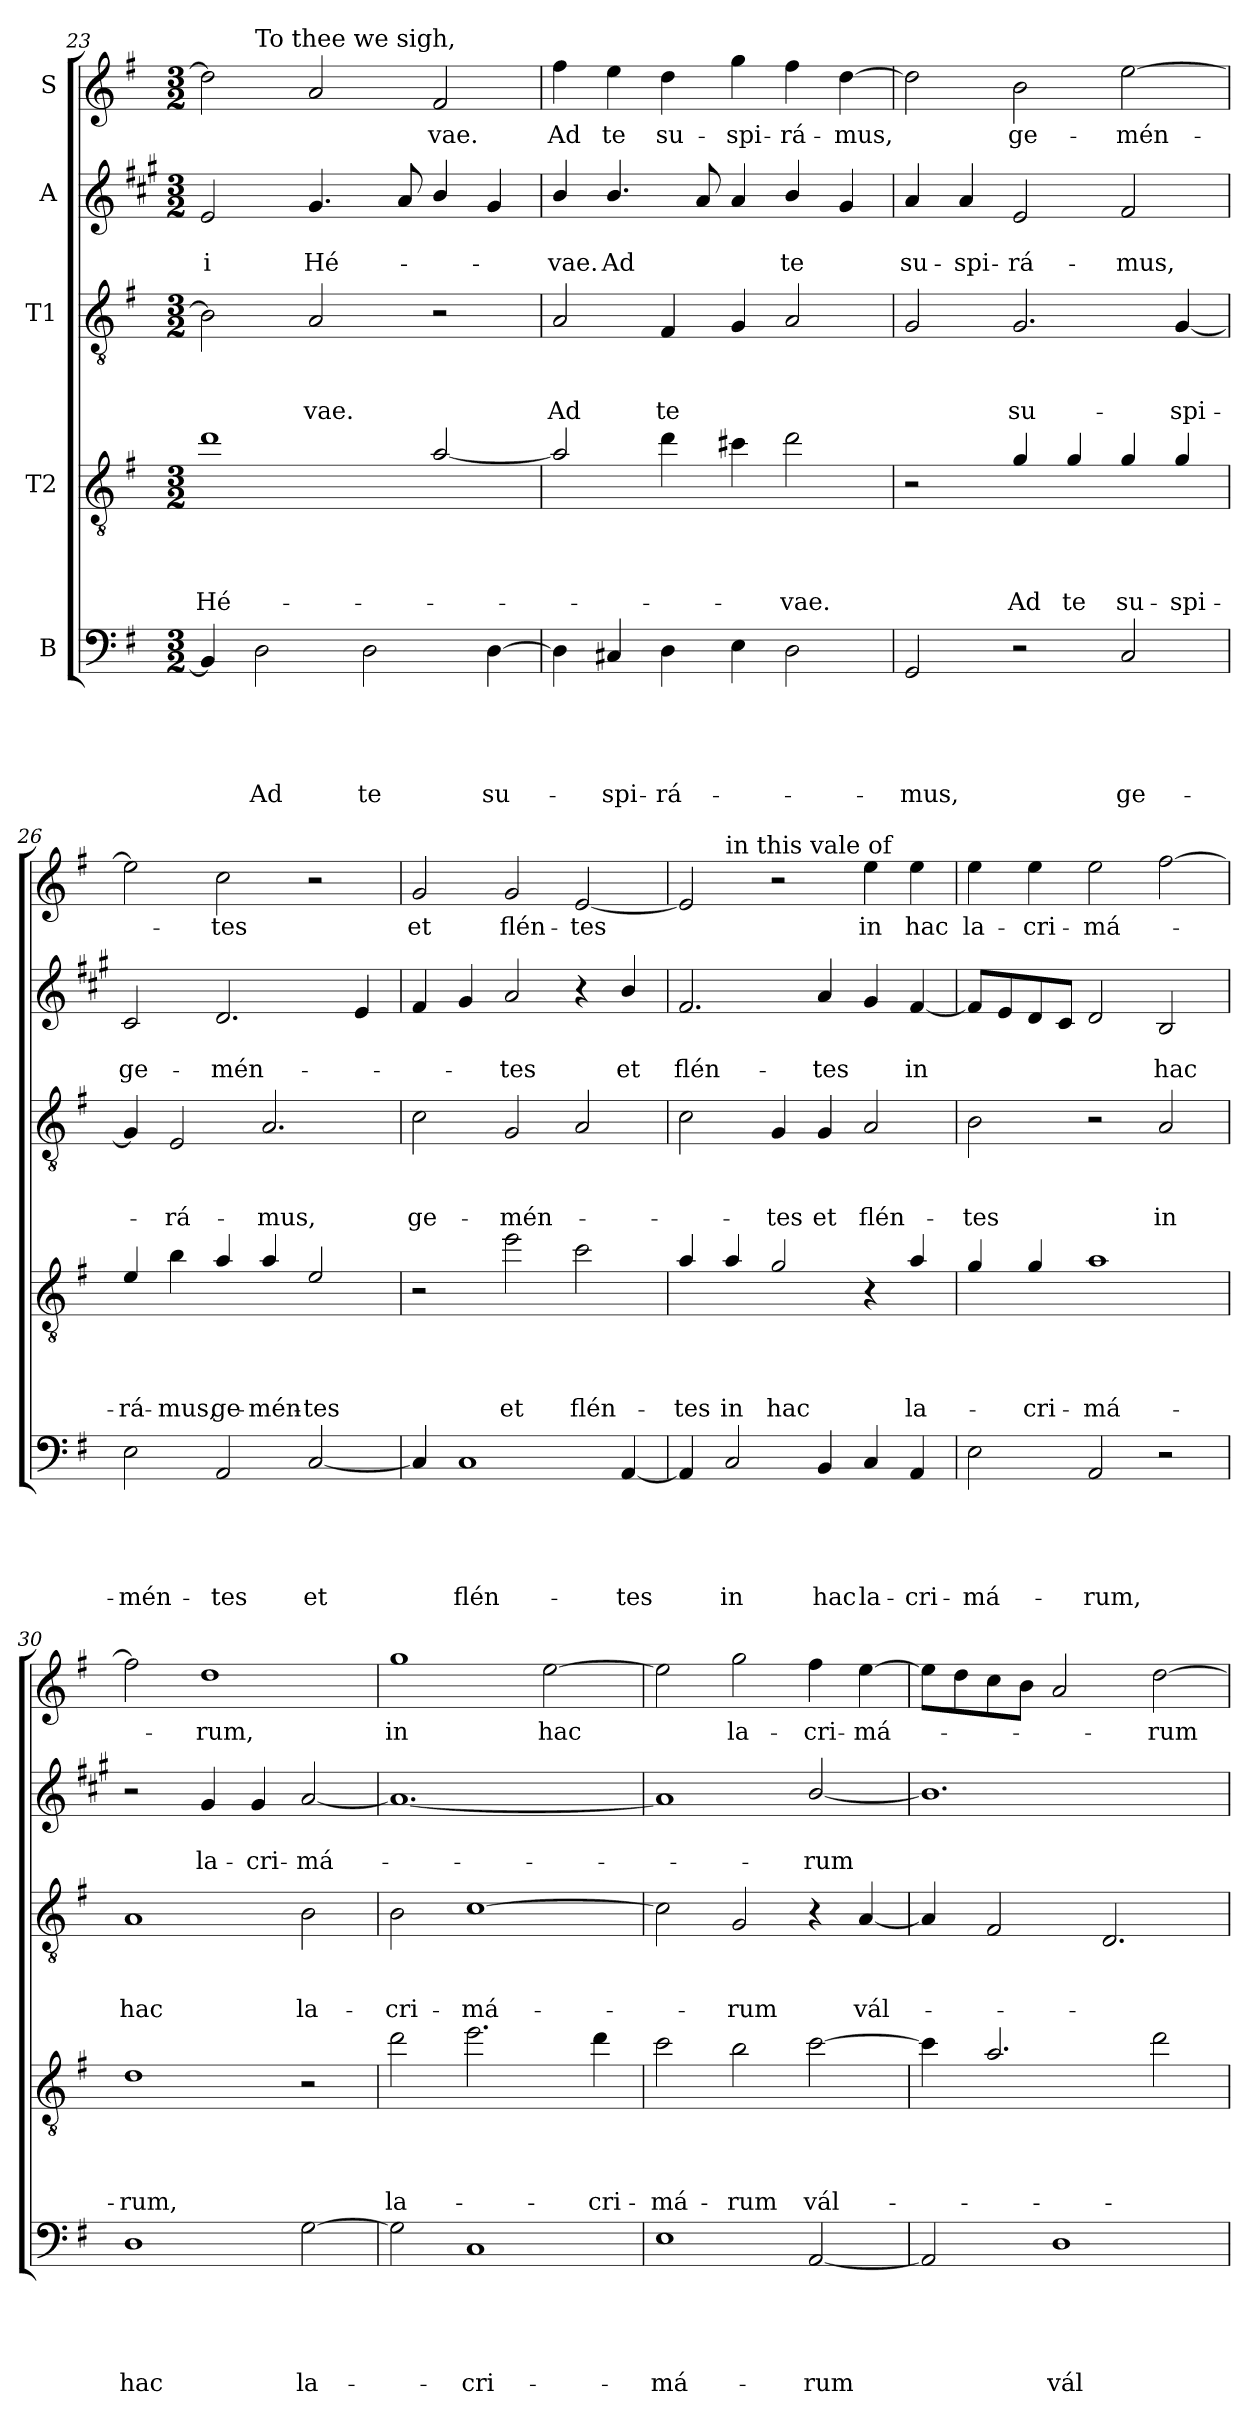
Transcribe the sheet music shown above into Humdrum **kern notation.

**kern	**text	**text	**text	**text	**text	**kern	**text	**text	**text	**text	**kern	**text	**text	**text	**kern	**text	**text	**kern	**text
*part5	*part5	*part5	*part5	*part5	*part5	*part4	*part4	*part4	*part4	*part4	*part3	*part3	*part3	*part3	*part2	*part2	*part2	*part1	*part1
*staff5	*staff5	*staff5	*staff5	*staff5	*staff5	*staff4	*staff4	*staff4	*staff4	*staff4	*staff3	*staff3	*staff3	*staff3	*staff2	*staff2	*staff2	*staff1	*staff1
*I"B	*	*	*	*	*	*I"T2	*	*	*	*	*I"T1	*	*	*	*I"A	*	*	*I"S	*
*clefF4	*	*	*	*	*	*clefGv2	*	*	*	*	*clefGv2	*	*	*	*clefG2	*	*	*clefG2	*
*	*	*	*	*	*	*ITrd8c14	*	*	*	*	*	*	*	*	*ITrd1c2	*	*	*	*
*k[f#]	*	*	*	*	*	*k[f#]	*	*	*	*	*k[f#]	*	*	*	*k[f#]	*	*	*k[f#]	*
*G:	*	*	*	*	*	*G:	*	*	*	*	*G:	*	*	*	*G:	*	*	*G:	*
*M3/2	*	*	*	*	*	*M3/2	*	*	*	*	*M3/2	*	*	*	*M3/2	*	*	*M3/2	*
=23	=23	=23	=23	=23	=23	=23	=23	=23	=23	=23	=23	=23	=23	=23	=23	=23	=23	=23	=23
!	!	!	!	!	!	!	!	!	!	!LO:LY:b	!	!	!	!	!	!	!LO:LY:b	!	!
*	*	*	*	*	*	*	*	*	*	*	*	*	*	*	*	*	*	*^	*
4BB/]	.	.	.	.	.	1d	.	.	.	Hé-	2B\]	.	.	.	2d/	.	-i	2dd\]	4ryy	.
!	!	!	!	!	!	!	!	!	!	!	!	!	!	!	!	!	!	!	!LO:TX:a:t=To thee we sigh,	!
!	!	!	!	!	!LO:LY:b	!	!	!	!	!	!	!	!	!	!	!	!	!	!	!
2D\	.	.	.	.	Ad	.	.	.	.	.	.	.	.	.	.	.	.	.	1ryy	.
!	!	!	!	!	!	!	!	!	!	!	!	!	!	!LO:LY:b	!	!	!LO:LY:b	!	!	!
.	.	.	.	.	.	.	.	.	.	.	2A/	.	.	-vae.	4.f#/	.	Hé-	2a/	.	.
!	!	!	!	!	!LO:LY:b	!	!	!	!	!	!	!	!	!	!	!	!	!	!	!
2D\	.	.	.	.	te	.	.	.	.	.	.	.	.	.	.	.	.	.	.	.
.	.	.	.	.	.	.	.	.	.	.	.	.	.	.	8g/	.	.	.	.	.
!	!	!	!	!	!	!	!	!	!	!	!	!	!	!	!	!	!	!	!	!LO:LY:b
.	.	.	.	.	.	[2A/	.	.	.	.	2r	.	.	.	4a/	.	.	2f#/	.	-vae.
!	!	!	!	!	!LO:LY:b	!	!	!	!	!	!	!	!	!	!	!	!	!	!	!
[4D\	.	.	.	.	su-	.	.	.	.	.	.	.	.	.	4f#/	.	.	.	4ryy	.
!!LO:LB:g=z
=24	=24	=24	=24	=24	=24	=24	=24	=24	=24	=24	=24	=24	=24	=24	=24	=24	=24	=24	=24	=24
!	!	!	!	!	!	!	!	!	!	!	!	!	!	!	!	!	!	!LO:TX:a:t=moaning and weeping	!	!
!	!	!	!	!	!	!	!	!	!	!	!	!	!	!LO:LY:b	!	!	!LO:LY:b	!	!	!LO:LY:b
*	*	*	*	*	*	*	*	*	*	*	*	*	*	*	*	*	*	*v	*v	*
4D\]	.	.	.	.	.	2A/]	.	.	.	.	2A/	.	.	Ad	4a/	.	-vae.	4ff#\	Ad
!	!	!	!	!	!LO:LY:b	!	!	!	!	!	!	!	!	!	!	!	!LO:LY:b	!	!LO:LY:b
4C#/	.	.	.	.	-spi-	.	.	.	.	.	.	.	.	.	4.a/	.	Ad	4ee\	te
!	!	!	!	!	!LO:LY:b	!	!	!	!	!	!	!	!	!LO:LY:b	!	!	!	!	!LO:LY:b
4D\	.	.	.	.	-rá-	4d\	.	.	.	.	4F#/	.	.	te	.	.	.	4dd\	su-
.	.	.	.	.	.	.	.	.	.	.	.	.	.	.	8g/	.	.	.	.
!	!	!	!	!	!	!	!	!	!	!	!	!	!	!	!	!	!	!	!LO:LY:b
4E\	.	.	.	.	.	4c#\	.	.	.	.	4G/	.	.	.	4g/	.	.	4gg\	-spi-
!	!	!	!	!	!	!	!	!	!	!LO:LY:b	!	!	!	!	!	!	!LO:LY:b	!	!LO:LY:b
2D\	.	.	.	.	.	2d\	.	.	.	-vae.	2A/	.	.	.	4a/	.	te	4ff#\	-rá-
!	!	!	!	!	!	!	!	!	!	!	!	!	!	!	!	!	!	!	!LO:LY:b
.	.	.	.	.	.	.	.	.	.	.	.	.	.	.	4f#/	.	.	[4dd\	-mus,
=25	=25	=25	=25	=25	=25	=25	=25	=25	=25	=25	=25	=25	=25	=25	=25	=25	=25	=25	=25
!	!	!	!	!	!LO:LY:b	!	!	!	!	!	!	!	!	!	!	!	!LO:LY:b	!	!
2GG/	.	.	.	.	-mus,	2r	.	.	.	.	2G/	.	.	.	4g/	.	su-	2dd\]	.
!	!	!	!	!	!	!	!	!	!	!	!	!	!	!	!	!	!LO:LY:b	!	!
.	.	.	.	.	.	.	.	.	.	.	.	.	.	.	4g/	.	-spi-	.	.
!	!	!	!	!	!	!	!	!	!	!LO:LY:b	!	!	!	!LO:LY:b	!	!	!LO:LY:b	!	!LO:LY:b
2r	.	.	.	.	.	4G/	.	.	.	Ad	2.G/	.	.	su-	2d/	.	-rá-	2b\	ge-
!	!	!	!	!	!	!	!	!	!	!LO:LY:b	!	!	!	!	!	!	!	!	!
.	.	.	.	.	.	4G/	.	.	.	te	.	.	.	.	.	.	.	.	.
!	!	!	!	!	!LO:LY:b	!	!	!	!	!LO:LY:b	!	!	!	!	!	!	!LO:LY:b	!	!LO:LY:b
2C/	.	.	.	.	ge-	4G/	.	.	.	su-	.	.	.	.	2e/	.	-mus,	[2ee\	-mén-
!	!	!	!	!	!	!	!	!	!	!LO:LY:b	!	!	!	!LO:LY:b	!	!	!	!	!
.	.	.	.	.	.	4G/	.	.	.	-spi-	[4G/	.	.	-spi-	.	.	.	.	.
=26	=26	=26	=26	=26	=26	=26	=26	=26	=26	=26	=26	=26	=26	=26	=26	=26	=26	=26	=26
!	!	!	!	!	!LO:LY:b	!	!	!	!	!LO:LY:b	!	!	!	!	!	!	!LO:LY:b	!	!
2E\	.	.	.	.	-mén-	4E/	.	.	.	-rá-	4G/]	.	.	.	2B/	.	ge-	2ee\]	.
!	!	!	!	!	!	!	!	!	!	!LO:LY:b	!	!	!	!LO:LY:b	!	!	!	!	!
.	.	.	.	.	.	4B\	.	.	.	-mus,	2E/	.	.	-rá-	.	.	.	.	.
!	!	!	!	!	!LO:LY:b	!	!	!	!	!LO:LY:b	!	!	!	!	!	!	!LO:LY:b	!	!LO:LY:b
2AA/	.	.	.	.	-tes	4A/	.	.	.	ge-	.	.	.	.	2.c/	.	-mén-	2cc\	-tes
!	!	!	!	!	!	!	!	!	!	!LO:LY:b	!	!	!	!LO:LY:b	!	!	!	!	!
.	.	.	.	.	.	4A/	.	.	.	-mén-	2.A/	.	.	-mus,	.	.	.	.	.
!	!	!	!	!	!LO:LY:b	!	!	!	!	!LO:LY:b	!	!	!	!	!	!	!	!	!
[2C/	.	.	.	.	et	2E/	.	.	.	-tes	.	.	.	.	.	.	.	2r	.
.	.	.	.	.	.	.	.	.	.	.	.	.	.	.	4d/	.	.	.	.
=27	=27	=27	=27	=27	=27	=27	=27	=27	=27	=27	=27	=27	=27	=27	=27	=27	=27	=27	=27
!	!	!	!	!	!	!	!	!	!	!	!	!	!	!LO:LY:b	!	!	!	!	!LO:LY:b
4C/]	.	.	.	.	.	2r	.	.	.	.	2c\	.	.	ge-	4e/	.	.	2g/	et
!	!	!	!	!	!LO:LY:b	!	!	!	!	!	!	!	!	!	!	!	!	!	!
1C	.	.	.	.	flén-	.	.	.	.	.	.	.	.	.	4f#/	.	.	.	.
!	!	!	!	!	!	!	!	!	!	!LO:LY:b	!	!	!	!LO:LY:b	!	!	!LO:LY:b	!	!LO:LY:b
.	.	.	.	.	.	2e\	.	.	.	et	2G/	.	.	-mén-	2g/	.	-tes	2g/	flén-
!	!	!	!	!	!	!	!	!	!	!LO:LY:b	!	!	!	!	!	!	!	!	!LO:LY:b
.	.	.	.	.	.	2c\	.	.	.	flén-	2A/	.	.	.	4r	.	.	[2e/	-tes
!	!	!	!	!	!LO:LY:b	!	!	!	!	!	!	!	!	!	!	!	!LO:LY:b	!	!
[4AA/	.	.	.	.	-tes	.	.	.	.	.	.	.	.	.	4a/	.	et	.	.
!!LO:PB:g=z
=28	=28	=28	=28	=28	=28	=28	=28	=28	=28	=28	=28	=28	=28	=28	=28	=28	=28	=28	=28
!	!	!	!	!	!	!	!	!	!	!LO:LY:b	!	!	!	!	!	!	!LO:LY:b	!	!
*	*	*	*	*	*	*	*	*	*	*	*	*	*	*	*	*	*	*^	*
4AA/]	.	.	.	.	.	4A/	.	.	.	-tes	2c\	.	.	.	2.e/	.	flén-	2e/]	4ryy	.
!	!	!	!	!	!	!	!	!	!	!	!	!	!	!	!	!	!	!	!LO:TX:a:t=in this vale of	!
!	!	!	!	!	!LO:LY:b	!	!	!	!	!LO:LY:b	!	!	!	!	!	!	!	!	!	!
2C/	.	.	.	.	in	4A/	.	.	.	in	.	.	.	.	.	.	.	.	1ryy	.
!	!	!	!	!	!	!	!	!	!	!LO:LY:b	!	!	!	!LO:LY:b	!	!	!	!	!	!
.	.	.	.	.	.	2G/	.	.	.	hac	4G/	.	.	-tes	.	.	.	2r	.	.
!	!	!	!	!	!LO:LY:b	!	!	!	!	!	!	!	!	!LO:LY:b	!	!	!LO:LY:b	!	!	!
4BB/	.	.	.	.	hac	.	.	.	.	.	4G/	.	.	et	4g/	.	-tes	.	.	.
!	!	!	!	!	!LO:LY:b	!	!	!	!	!	!	!	!	!LO:LY:b	!	!	!	!	!	!LO:LY:b
4C/	.	.	.	.	la-	4r	.	.	.	.	2A/	.	.	flén-	4f#/	.	.	4ee\	.	in
!	!	!	!	!	!LO:LY:b	!	!	!	!	!LO:LY:b	!	!	!	!	!	!	!LO:LY:b	!	!	!LO:LY:b
4AA/	.	.	.	.	-cri-	4A/	.	.	.	la-	.	.	.	.	[4e/	.	in	4ee\	4ryy	hac
=29	=29	=29	=29	=29	=29	=29	=29	=29	=29	=29	=29	=29	=29	=29	=29	=29	=29	=29	=29	=29
!	!	!	!	!	!	!	!	!	!	!	!	!	!	!	!	!	!	!LO:TX:a:t=tears.	!	!
!	!	!	!	!	!LO:LY:b	!	!	!	!	!	!	!	!	!LO:LY:b	!	!	!	!	!	!LO:LY:b
*	*	*	*	*	*	*	*	*	*	*	*	*	*	*	*	*	*	*v	*v	*
2E\	.	.	.	.	-má-	4G/	.	.	.	.	2B\	.	.	-tes	8e/L]	.	.	4ee\	la-
.	.	.	.	.	.	.	.	.	.	.	.	.	.	.	8d/	.	.	.	.
!	!	!	!	!	!	!	!	!	!	!LO:LY:b	!	!	!	!	!	!	!	!	!LO:LY:b
.	.	.	.	.	.	4G/	.	.	.	-cri-	.	.	.	.	8c/	.	.	4ee\	-cri-
.	.	.	.	.	.	.	.	.	.	.	.	.	.	.	8B/J	.	.	.	.
!	!	!	!	!	!LO:LY:b	!	!	!	!	!LO:LY:b	!	!	!	!	!	!	!	!	!LO:LY:b
2AA/	.	.	.	.	-rum,	1A	.	.	.	-má-	2r	.	.	.	2c/	.	.	2ee\	-má-
!	!	!	!	!	!	!	!	!	!	!	!	!	!	!LO:LY:b	!	!	!LO:LY:b	!	!
2r	.	.	.	.	.	.	.	.	.	.	2A/	.	.	in	2A/	.	hac	[2ff#\	.
=30	=30	=30	=30	=30	=30	=30	=30	=30	=30	=30	=30	=30	=30	=30	=30	=30	=30	=30	=30
!	!	!	!	!	!LO:LY:b	!	!	!	!	!LO:LY:b	!	!	!	!LO:LY:b	!	!	!	!	!
1D	.	.	.	.	hac	1D	.	.	.	-rum,	1A	.	.	hac	2r	.	.	2ff#\]	.
!	!	!	!	!	!	!	!	!	!	!	!	!	!	!	!	!	!LO:LY:b	!	!LO:LY:b
.	.	.	.	.	.	.	.	.	.	.	.	.	.	.	4f#/	.	la-	1dd	-rum,
!	!	!	!	!	!	!	!	!	!	!	!	!	!	!	!	!	!LO:LY:b	!	!
.	.	.	.	.	.	.	.	.	.	.	.	.	.	.	4f#/	.	-cri-	.	.
!	!	!	!	!	!LO:LY:b	!	!	!	!	!	!	!	!	!LO:LY:b	!	!	!LO:LY:b	!	!
[2G\	.	.	.	.	la-	2r	.	.	.	.	2B\	.	.	la-	[2g/	.	-má-	.	.
=31	=31	=31	=31	=31	=31	=31	=31	=31	=31	=31	=31	=31	=31	=31	=31	=31	=31	=31	=31
!	!	!	!	!	!	!	!	!	!	!LO:LY:b	!	!	!	!LO:LY:b	!	!	!	!	!LO:LY:b
2G\]	.	.	.	.	.	2d\	.	.	.	la-	2B\	.	.	-cri-	1.g_	.	.	1gg	in
!	!	!	!	!	!LO:LY:b	!	!	!	!	!	!	!	!	!LO:LY:b	!	!	!	!	!
1C	.	.	.	.	-cri-	2.e\	.	.	.	.	[1c	.	.	-má-	.	.	.	.	.
!	!	!	!	!	!	!	!	!	!	!	!	!	!	!	!	!	!	!	!LO:LY:b
.	.	.	.	.	.	.	.	.	.	.	.	.	.	.	.	.	.	[2ee\	hac
!	!	!	!	!	!	!	!	!	!	!LO:LY:b	!	!	!	!	!	!	!	!	!
.	.	.	.	.	.	4d\	.	.	.	-cri-	.	.	.	.	.	.	.	.	.
!!LO:LB:g=z
=32	=32	=32	=32	=32	=32	=32	=32	=32	=32	=32	=32	=32	=32	=32	=32	=32	=32	=32	=32
!	!	!	!	!	!LO:LY:b	!	!	!	!	!LO:LY:b	!	!	!	!	!	!	!	!	!
1E	.	.	.	.	-má-	2c\	.	.	.	-má-	2c\]	.	.	.	1g]	.	.	2ee\]	.
!	!	!	!	!	!	!	!	!	!	!LO:LY:b	!	!	!	!LO:LY:b	!	!	!	!	!LO:LY:b
.	.	.	.	.	.	2B\	.	.	.	-rum	2G/	.	.	-rum	.	.	.	2gg\	la-
!	!	!	!	!	!LO:LY:b	!	!	!	!	!LO:LY:b	!	!	!	!	!	!	!LO:LY:b	!	!LO:LY:b
[2AA/	.	.	.	.	-rum	[2c\	.	.	.	vál-	4r	.	.	.	[2a/	.	-rum	4ff#\	-cri-
!	!	!	!	!	!	!	!	!	!	!	!	!	!	!LO:LY:b	!	!	!	!	!LO:LY:b
.	.	.	.	.	.	.	.	.	.	.	[4A/	.	.	vál-	.	.	.	[4ee\	-má-
=33	=33	=33	=33	=33	=33	=33	=33	=33	=33	=33	=33	=33	=33	=33	=33	=33	=33	=33	=33
2AA/]	.	.	.	.	.	4c\]	.	.	.	.	4A/]	.	.	.	1.a]	.	.	8ee\L]	.
.	.	.	.	.	.	.	.	.	.	.	.	.	.	.	.	.	.	8dd\	.
.	.	.	.	.	.	2.A/	.	.	.	.	2F#/	.	.	.	.	.	.	8cc\	.
.	.	.	.	.	.	.	.	.	.	.	.	.	.	.	.	.	.	8b\J	.
!	!	!	!	!	!LO:LY:b	!	!	!	!	!	!	!	!	!	!	!	!	!	!
1D	.	.	.	.	vál-	.	.	.	.	.	.	.	.	.	.	.	.	2a/	.
.	.	.	.	.	.	.	.	.	.	.	2.D/	.	.	.	.	.	.	.	.
!	!	!	!	!	!	!	!	!	!	!	!	!	!	!	!	!	!	!	!LO:LY:b
.	.	.	.	.	.	2d\	.	.	.	.	.	.	.	.	.	.	.	[2dd\	-rum
=	=	=	=	=	=	=	=	=	=	=	=	=	=	=	=	=	=	=	=
*-	*-	*-	*-	*-	*-	*-	*-	*-	*-	*-	*-	*-	*-	*-	*-	*-	*-	*-	*-
